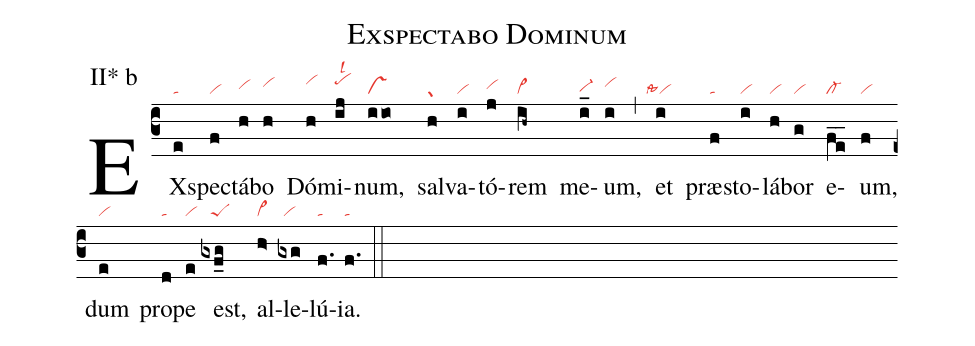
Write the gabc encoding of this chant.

name: Exspectabo Dominum;
annotation: II* b;
mode: 2;
nabc-lines: 1;
%%
(c3)
EX(e|ta)spe(f|vi)ctá(h|vihh)bo(h|vihi) Dó(h|vihj)mi(ij|pehjlsl2)num,(iio|vs) sal(h|gr)va(i|vi)tó(j|vihh)rem(ih~|vi>) me(i_|vi-hg)um,(i|vihi) (,)
et(i|```vilssta4) præ(f|ta)sto(i|vi)lá(h|vi)bor(g|vi) e(fe__|cl-)um,(f|vi) dum(e|vi) pro(d|ta)pe(e|vi) est,(gxf_g|///peS) al(h>|vi>)le(gxg|//vi)lú(f.|ta)ia.(f.|ta) (::)
